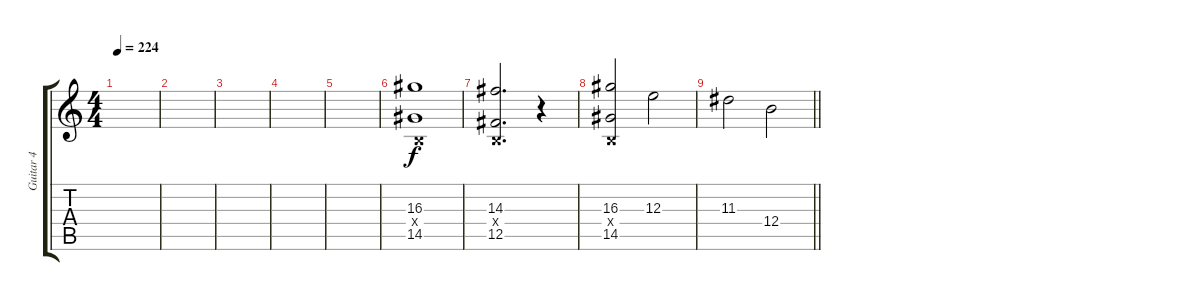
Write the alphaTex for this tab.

\track ("Guitar 4" "Guitar 4") {instrument distortionguitar}
\staff {score tabs}
\tuning (Db4 Ab3 E3 B2 Gb2 Db2) {hide}
\ts (4 4)
\tempo 224
\clef g2
\ks c
|
|
|
|
|
(16.3 0.4{x} 14.5).1{balance 5} |
(14.3 0.4{x} 12.5).2{d} r.4 |
(16.3 0.4{x} 14.5).2 12.3.2 |
\barLineRight lightlight
11.3.2 12.4.2
